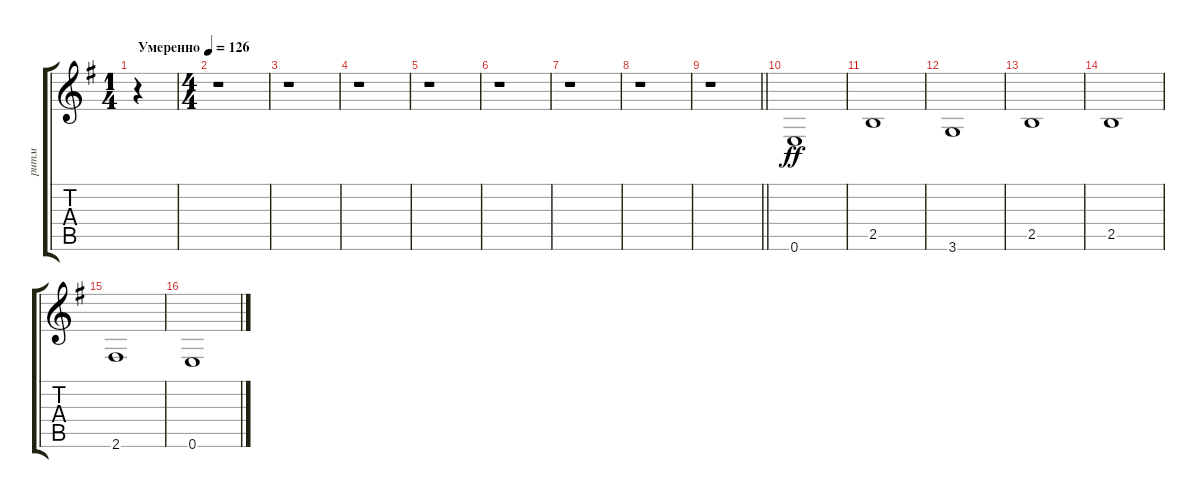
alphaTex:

\track ("ритм" "ритм") {instrument acousticguitarsteel}
\staff {score tabs}
\tuning (E4 B3 G3 D3 A2 E2) {hide}
\ts (1 4)
\section ("" "")
\tempo (126 "Умеренно")
\clef g2
\ks eminor
r.4{dy ff instrument acousticguitarsteel} |
\ts (4 4)
r.1 |
r.1 |
r.1 |
r.1 |
r.1 |
r.1 |
r.1 |
\barLineRight lightlight
r.1 |
\section ("" "")
0.6.1 |
2.5.1 |
3.6.1 |
2.5.1 |
2.5.1 |
2.6.1 |
0.6.1
